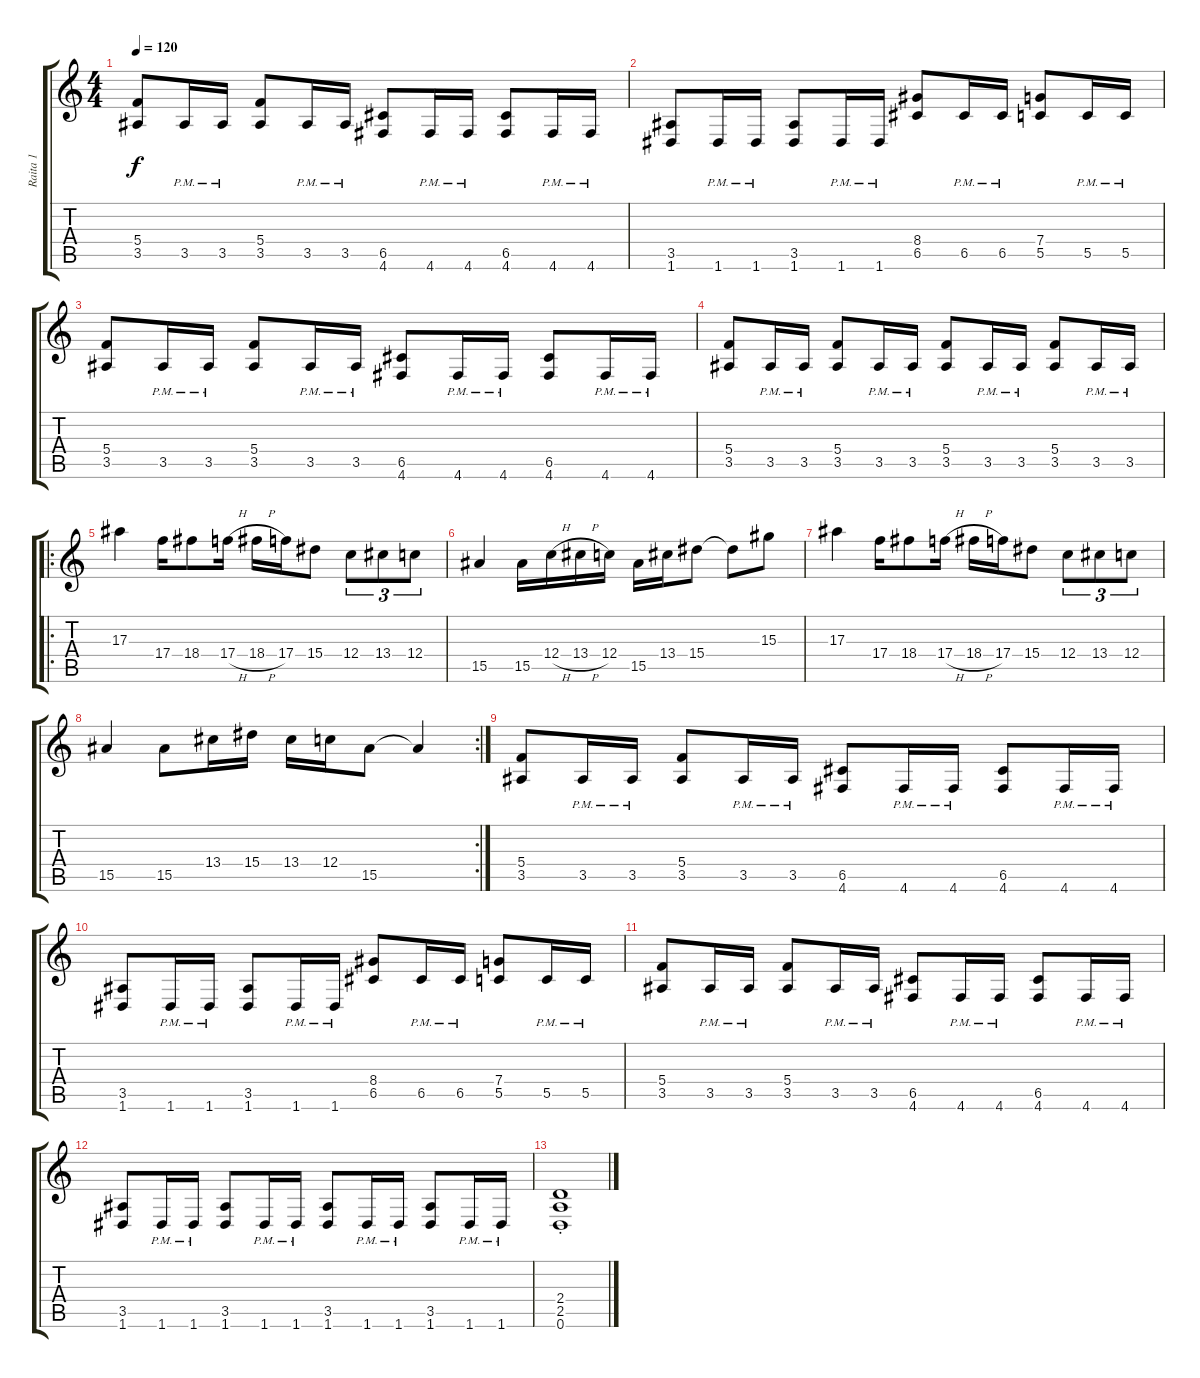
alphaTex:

\track ("Raita 1" "Raita 1") {instrument distortionguitar}
\staff {score tabs}
\tuning (D4 A3 F3 C3 G2 D2) {hide}
\ts (4 4)
\tempo 120
\clef g2
\ks c
(5.4 3.5).8{dy f} 3.5{pm}.16 3.5{pm}.16 (5.4 3.5).8 3.5{pm}.16 3.5{pm}.16 (6.5 4.6).8 4.6{pm}.16 4.6{pm}.16 (6.5 4.6).8 4.6{pm}.16 4.6{pm}.16 |
(3.5 1.6).8 1.6{pm}.16 1.6{pm}.16 (3.5 1.6).8 1.6{pm}.16 1.6{pm}.16 (8.4 6.5).8 6.5{pm}.16 6.5{pm}.16 (7.4 5.5).8 5.5{pm}.16 5.5{pm}.16 |
(5.4 3.5).8 3.5{pm}.16 3.5{pm}.16 (5.4 3.5).8 3.5{pm}.16 3.5{pm}.16 (6.5 4.6).8 4.6{pm}.16 4.6{pm}.16 (6.5 4.6).8 4.6{pm}.16 4.6{pm}.16 |
(5.4 3.5).8 3.5{pm}.16 3.5{pm}.16 (5.4 3.5).8 3.5{pm}.16 3.5{pm}.16 (5.4 3.5).8 3.5{pm}.16 3.5{pm}.16 (5.4 3.5).8 3.5{pm}.16 3.5{pm}.16 |
\ro
17.3.4 17.4.16 18.4.8 17.4{h}.16 18.4{h}.16 17.4.16 15.4.8 12.4.8{tu (3 2)} 13.4.8{tu (3 2)} 12.4.8{tu (3 2)} |
15.5.4 15.5.16 12.4{h}.16 13.4{h}.16 12.4.16 15.5.16 13.4.16 15.4.8 15.4{t}.8 15.3.8 |
17.3.4 17.4.16 18.4.8 17.4{h}.16 18.4{h}.16 17.4.16 15.4.8 12.4.8{tu (3 2)} 13.4.8{tu (3 2)} 12.4.8{tu (3 2)} |
\rc 2
15.5.4 15.5.8 13.4.16 15.4.16 13.4.16 12.4.16 15.5.8 15.5{t}.4 |
(5.4 3.5).8 3.5{pm}.16 3.5{pm}.16 (5.4 3.5).8 3.5{pm}.16 3.5{pm}.16 (6.5 4.6).8 4.6{pm}.16 4.6{pm}.16 (6.5 4.6).8 4.6{pm}.16 4.6{pm}.16 |
(3.5 1.6).8 1.6{pm}.16 1.6{pm}.16 (3.5 1.6).8 1.6{pm}.16 1.6{pm}.16 (8.4 6.5).8 6.5{pm}.16 6.5{pm}.16 (7.4 5.5).8 5.5{pm}.16 5.5{pm}.16 |
(5.4 3.5).8 3.5{pm}.16 3.5{pm}.16 (5.4 3.5).8 3.5{pm}.16 3.5{pm}.16 (6.5 4.6).8 4.6{pm}.16 4.6{pm}.16 (6.5 4.6).8 4.6{pm}.16 4.6{pm}.16 |
(3.5 1.6).8 1.6{pm}.16 1.6{pm}.16 (3.5 1.6).8 1.6{pm}.16 1.6{pm}.16 (3.5 1.6).8 1.6{pm}.16 1.6{pm}.16 (3.5 1.6).8 1.6{pm}.16 1.6{pm}.16 |
(2.4{st} 2.5{st} 0.6{st}).1
